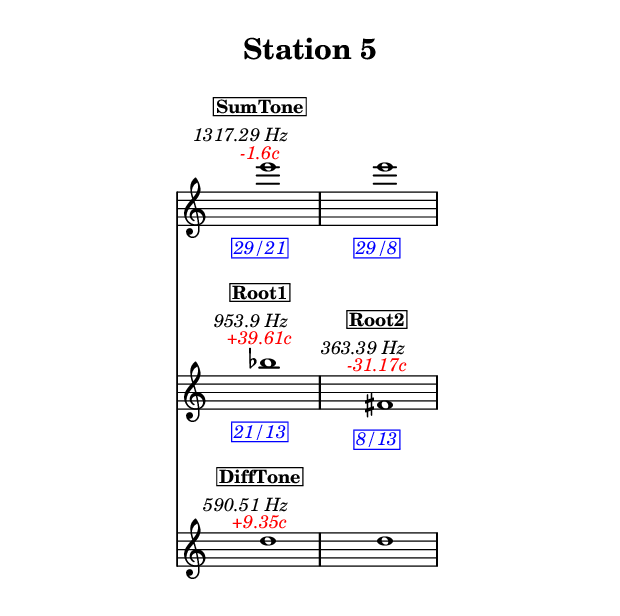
\version "2.20.0"
\language "english"

#(set-default-paper-size "a6" 'portrait)
#(set-global-staff-size 16)

\header {
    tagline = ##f
    title = \markup {
        \pad-around
            #3
            "Station 5"
        }
}

\layout {
    indent = #25
}

\paper {
    systems-per-page = 1
}

\score {
    \new Score
    <<
        \new Staff
        \with
        {
            \remove Time_signature_engraver
        }
        {
            \clef "treble"
            e'''1
            - \tweak color #red
            ^ \markup {
                \halign
                    #0
                    \italic
                        {
                            -1.6c
                        }
                }
            ^ \markup {
                \halign
                    #1
                    \italic
                        {
                            1317.29
                            Hz
                        }
                }
            ^ \markup {
                \pad-around
                    #1
                    \box
                        \vcenter
                            \halign
                                #0
                                \bold
                                    {
                                        SumTone
                                    }
                }
            - \tweak color #blue
            _ \markup {
                \pad-around
                    #1
                    \box
                        \halign
                            #0
                            \italic
                                {
                                    29/21
                                }
                }
            \override Score.NonMusicalPaperColumn.padding = #5
            \clef "treble"
            e'''1
            - \tweak color #blue
            _ \markup {
                \pad-around
                    #1
                    \box
                        \halign
                            #0
                            \italic
                                {
                                    29/8
                                }
                }
        }
        \new Staff
        \with
        {
            \remove Time_signature_engraver
        }
        {
            \clef "treble"
            bf''1
            - \tweak color #red
            ^ \markup {
                \halign
                    #0
                    \italic
                        {
                            +39.61c
                        }
                }
            ^ \markup {
                \halign
                    #1
                    \italic
                        {
                            953.9
                            Hz
                        }
                }
            ^ \markup {
                \pad-around
                    #1
                    \box
                        \vcenter
                            \halign
                                #0
                                \bold
                                    {
                                        Root1
                                    }
                }
            - \tweak color #blue
            _ \markup {
                \pad-around
                    #1
                    \box
                        \halign
                            #0
                            \italic
                                {
                                    21/13
                                }
                }
            \clef "treble"
            fs'1
            - \tweak color #red
            ^ \markup {
                \halign
                    #0
                    \italic
                        {
                            -31.17c
                        }
                }
            ^ \markup {
                \halign
                    #1
                    \italic
                        {
                            363.39
                            Hz
                        }
                }
            ^ \markup {
                \pad-around
                    #1
                    \box
                        \vcenter
                            \halign
                                #0
                                \bold
                                    {
                                        Root2
                                    }
                }
            - \tweak color #blue
            _ \markup {
                \pad-around
                    #1
                    \box
                        \halign
                            #0
                            \italic
                                {
                                    8/13
                                }
                }
        }
        \new Staff
        \with
        {
            \remove Time_signature_engraver
        }
        {
            \clef "treble"
            d''1
            - \tweak color #red
            ^ \markup {
                \halign
                    #0
                    \italic
                        {
                            +9.35c
                        }
                }
            ^ \markup {
                \halign
                    #1
                    \italic
                        {
                            590.51
                            Hz
                        }
                }
            ^ \markup {
                \pad-around
                    #1
                    \box
                        \vcenter
                            \halign
                                #0
                                \bold
                                    {
                                        DiffTone
                                    }
                }
            \clef "treble"
            d''1
        }
    >>
}